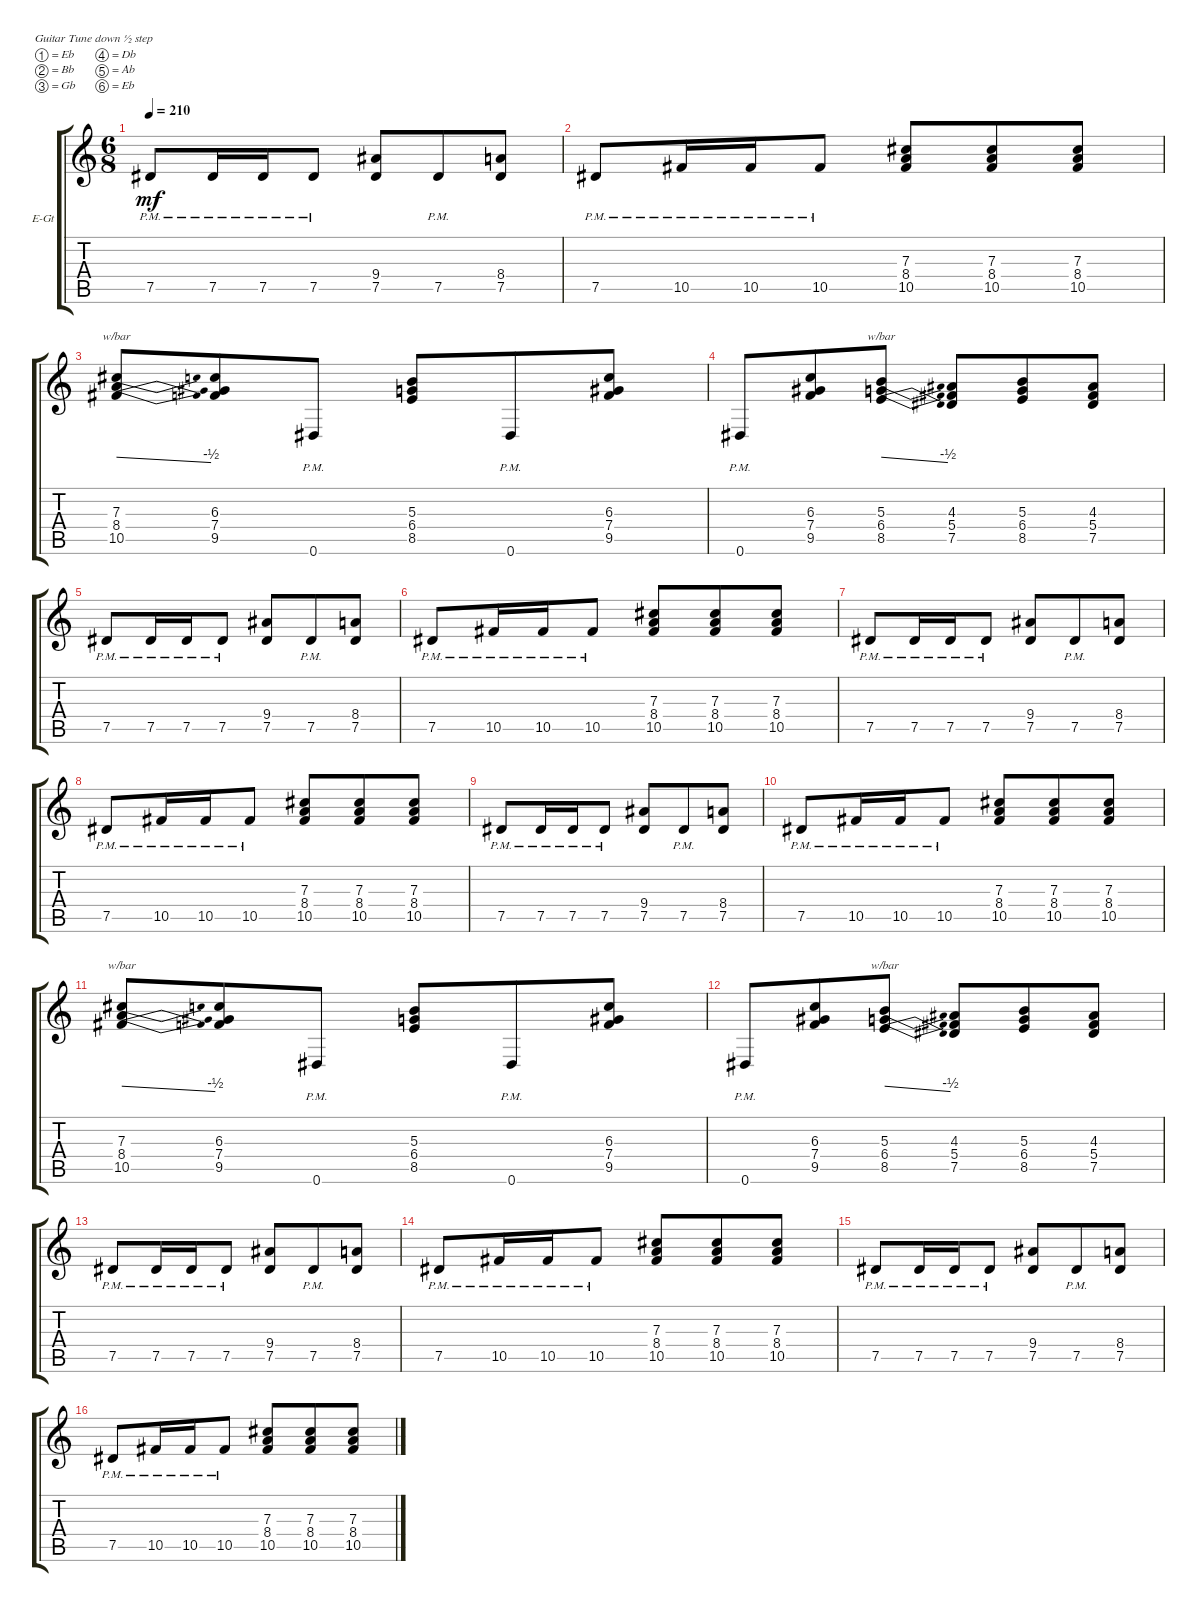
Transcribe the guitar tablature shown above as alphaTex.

\bracketExtendMode groupsimilarinstruments
\firstSystemTrackNameOrientation horizontal
\otherSystemsTrackNameOrientation horizontal
\track ("left" "E-Gt") {instrument distortionguitar}
\staff {score tabs}
\tuning (Eb4 Bb3 Gb3 Db3 Ab2 Eb2)
\ts (6 8)
\tempo 210
\clef g2
\ks c
7.5{pm}.8{dy mf} 7.5{pm}.16 7.5{pm}.16 7.5{pm}.8 (9.4 7.5).8 7.5{pm}.8 (8.4 7.5).8 |
7.5{pm}.8 10.5{pm}.16 10.5{pm}.16 10.5{pm}.8 (10.5 8.4 7.3).8 (10.5 8.4 7.3).8 (10.5 8.4 7.3).8 |
(10.5 8.4 7.3).8{tbe (dive default 42.6 0 60 -2)} (9.5 7.4 6.3).8 0.6{pm}.8 (8.5 6.4 5.3).8 0.6{pm}.8 (9.5 7.4 6.3).8 |
0.6{pm}.8 (9.5 7.4 6.3).8 (8.5 6.4 5.3).8{tbe (dive default 36.6 0 59.4 -2)} (7.5 5.4 4.3).8 (8.5 6.4 5.3).8 (7.5 5.4 4.3).8 |
7.5{pm}.8 7.5{pm}.16 7.5{pm}.16 7.5{pm}.8 (9.4 7.5).8 7.5{pm}.8 (8.4 7.5).8 |
7.5{pm}.8 10.5{pm}.16 10.5{pm}.16 10.5{pm}.8 (10.5 8.4 7.3).8 (10.5 8.4 7.3).8 (10.5 8.4 7.3).8 |
7.5{pm}.8 7.5{pm}.16 7.5{pm}.16 7.5{pm}.8 (9.4 7.5).8 7.5{pm}.8 (8.4 7.5).8 |
7.5{pm}.8 10.5{pm}.16 10.5{pm}.16 10.5{pm}.8 (10.5 8.4 7.3).8 (10.5 8.4 7.3).8 (10.5 8.4 7.3).8 |
7.5{pm}.8 7.5{pm}.16 7.5{pm}.16 7.5{pm}.8 (9.4 7.5).8 7.5{pm}.8 (8.4 7.5).8 |
7.5{pm}.8 10.5{pm}.16 10.5{pm}.16 10.5{pm}.8 (10.5 8.4 7.3).8 (10.5 8.4 7.3).8 (10.5 8.4 7.3).8 |
(10.5 8.4 7.3).8{tbe (dive default 42.6 0 60 -2)} (9.5 7.4 6.3).8 0.6{pm}.8 (8.5 6.4 5.3).8 0.6{pm}.8 (9.5 7.4 6.3).8 |
0.6{pm}.8 (9.5 7.4 6.3).8 (8.5 6.4 5.3).8{tbe (dive default 36.6 0 59.4 -2)} (7.5 5.4 4.3).8 (8.5 6.4 5.3).8 (7.5 5.4 4.3).8 |
7.5{pm}.8 7.5{pm}.16 7.5{pm}.16 7.5{pm}.8 (9.4 7.5).8 7.5{pm}.8 (8.4 7.5).8 |
7.5{pm}.8 10.5{pm}.16 10.5{pm}.16 10.5{pm}.8 (10.5 8.4 7.3).8 (10.5 8.4 7.3).8 (10.5 8.4 7.3).8 |
7.5{pm}.8 7.5{pm}.16 7.5{pm}.16 7.5{pm}.8 (9.4 7.5).8 7.5{pm}.8 (8.4 7.5).8 |
7.5{pm}.8 10.5{pm}.16 10.5{pm}.16 10.5{pm}.8 (10.5 8.4 7.3).8 (10.5 8.4 7.3).8 (10.5 8.4 7.3).8
